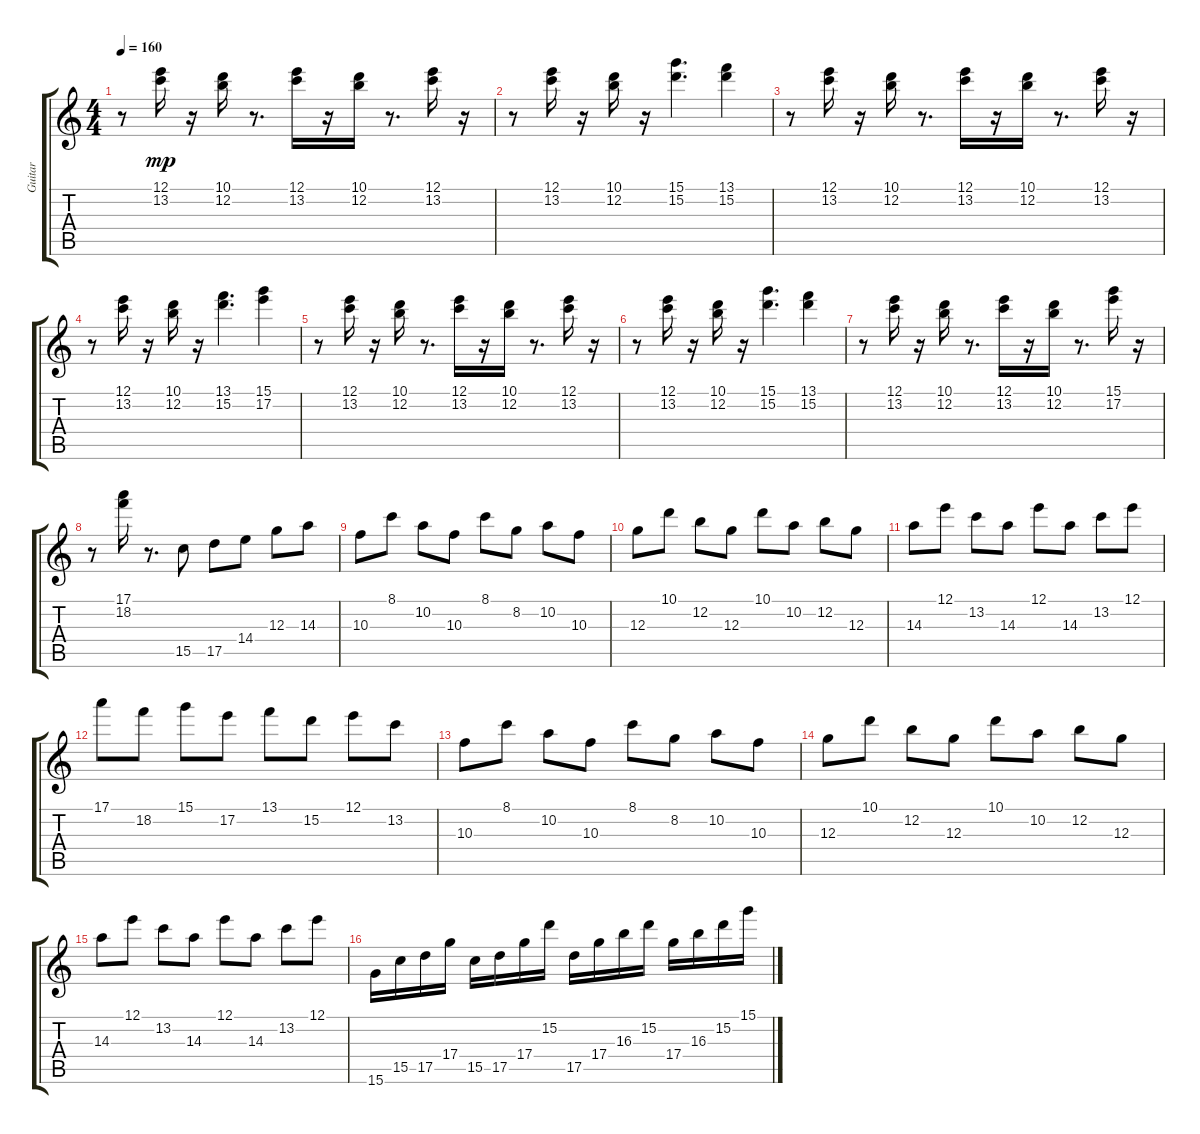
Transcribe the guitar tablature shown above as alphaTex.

\track ("Guitar" "Guitar") {instrument acousticguitarsteel}
\staff {score tabs}
\tuning (E4 B3 G3 D3 A2 E2) {hide}
\ts (4 4)
\tempo 160
\clef g2
\ks c
r.8{dy mp} (12.1 13.2).16 r.16 (10.1 12.2).16 r.8{d} (12.1 13.2).16 r.16 (10.1 12.2).16 r.8{d} (12.1 13.2).16 r.16 |
r.8 (12.1 13.2).16 r.16 (10.1 12.2).16 r.16 (15.1 15.2).4{d} (13.1 15.2).4 |
r.8 (12.1 13.2).16 r.16 (10.1 12.2).16 r.8{d} (12.1 13.2).16 r.16 (10.1 12.2).16 r.8{d} (12.1 13.2).16 r.16 |
r.8 (12.1 13.2).16 r.16 (10.1 12.2).16 r.16 (13.1 15.2).4{d} (15.1 17.2).4 |
r.8 (12.1 13.2).16 r.16 (10.1 12.2).16 r.8{d} (12.1 13.2).16 r.16 (10.1 12.2).16 r.8{d} (12.1 13.2).16 r.16 |
r.8 (12.1 13.2).16 r.16 (10.1 12.2).16 r.16 (15.1 15.2).4{d} (13.1 15.2).4 |
r.8 (12.1 13.2).16 r.16 (10.1 12.2).16 r.8{d} (12.1 13.2).16 r.16 (10.1 12.2).16 r.8{d} (15.1 17.2).16 r.16 |
r.8 (17.1 18.2).16 r.8{d} 15.5.8 17.5.8 14.4.8 12.3.8 14.3.8 |
10.3.8 8.1.8 10.2.8 10.3.8 8.1.8 8.2.8 10.2.8 10.3.8 |
12.3.8 10.1.8 12.2.8 12.3.8 10.1.8 10.2.8 12.2.8 12.3.8 |
14.3.8 12.1.8 13.2.8 14.3.8 12.1.8 14.3.8 13.2.8 12.1.8 |
17.1.8 18.2.8 15.1.8 17.2.8 13.1.8 15.2.8 12.1.8 13.2.8 |
10.3.8 8.1.8 10.2.8 10.3.8 8.1.8 8.2.8 10.2.8 10.3.8 |
12.3.8 10.1.8 12.2.8 12.3.8 10.1.8 10.2.8 12.2.8 12.3.8 |
14.3.8 12.1.8 13.2.8 14.3.8 12.1.8 14.3.8 13.2.8 12.1.8 |
15.6.16 15.5.16 17.5.16 17.4.16 15.5.16 17.5.16 17.4.16 15.2.16 17.5.16 17.4.16 16.3.16 15.2.16 17.4.16 16.3.16 15.2.16 15.1.16
